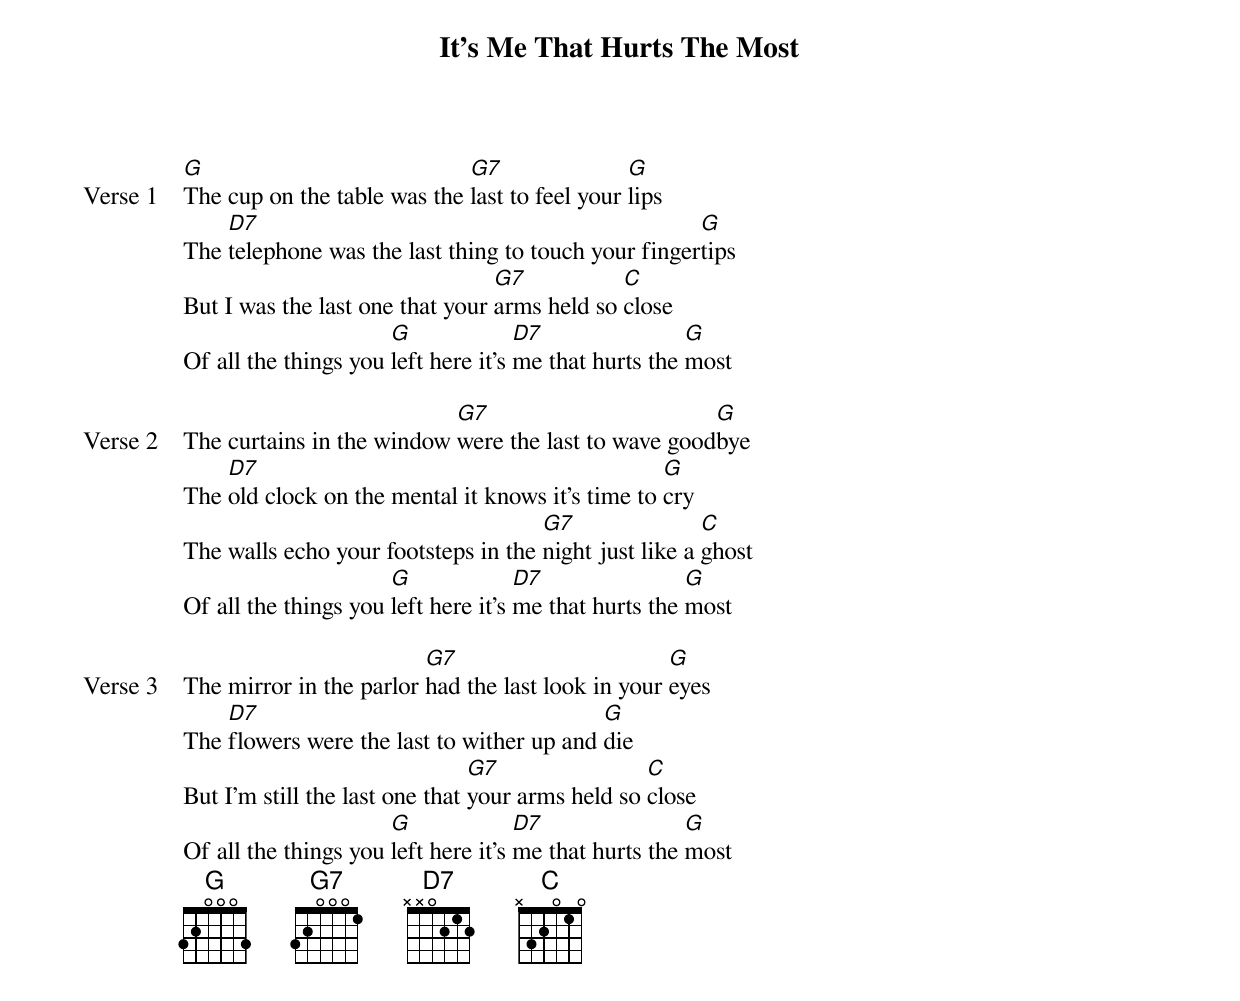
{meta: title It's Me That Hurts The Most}
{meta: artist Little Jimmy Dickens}
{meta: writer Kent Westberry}

{start_of_verse: Verse 1}
[G]The cup on the table was the [G7]last to feel your [G]lips
The [D7]telephone was the last thing to touch your finger[G]tips
But I was the last one that your [G7]arms held so [C]close
Of all the things you [G]left here it's [D7]me that hurts the [G]most
{end_of_verse}

{start_of_verse: Verse 2}
The curtains in the window [G7]were the last to wave good[G]bye
The [D7]old clock on the mental it knows it's time to [G]cry
The walls echo your footsteps in the [G7]night just like a [C]ghost
Of all the things you [G]left here it's [D7]me that hurts the [G]most
{end_of_verse}

{start_of_verse: Verse 3}
The mirror in the parlor [G7]had the last look in your [G]eyes
The [D7]flowers were the last to wither up and [G]die
But I'm still the last one that [G7]your arms held so [C]close
Of all the things you [G]left here it's [D7]me that hurts the [G]most
{end_of_verse}
